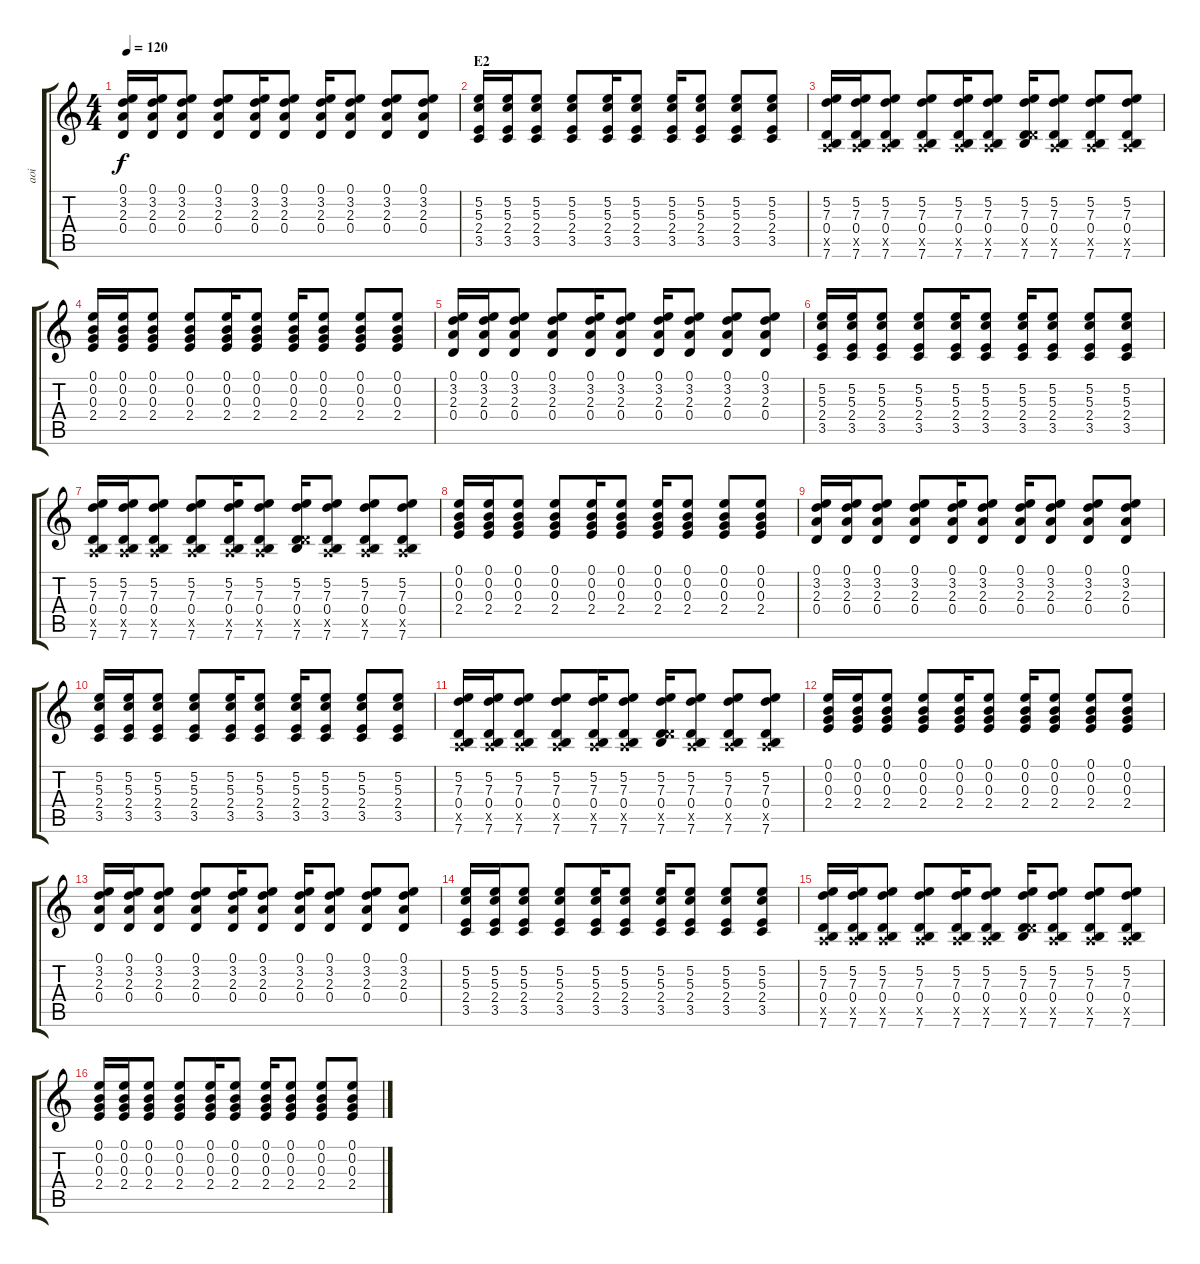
\track ("aoi " "aoi ") {instrument acousticguitarsteel}
\staff {score tabs}
\tuning (E4 B3 G3 D3 A2 E2) {hide}
\ts (4 4)
\tempo 120
\clef g2
\ks c
(0.1 3.2 2.3 0.4).16{dy f} (0.1 3.2 2.3 0.4).16 (0.1 3.2 2.3 0.4).8 (0.1 3.2 2.3 0.4).8 (0.1 3.2 2.3 0.4).16 (0.1 3.2 2.3 0.4).8 (0.1 3.2 2.3 0.4).16 (0.1 3.2 2.3 0.4).8 (0.1 3.2 2.3 0.4).8 (0.1 3.2 2.3 0.4).8 |
\section ("" "E2")
(5.2 5.3 2.4 3.5).16{volume 11} (5.2 5.3 2.4 3.5).16 (5.2 5.3 2.4 3.5).8 (5.2 5.3 2.4 3.5).8 (5.2 5.3 2.4 3.5).16 (5.2 5.3 2.4 3.5).8 (5.2 5.3 2.4 3.5).16 (5.2 5.3 2.4 3.5).8 (5.2 5.3 2.4 3.5).8 (5.2 5.3 2.4 3.5).8 |
(5.2 7.3 0.4 0.5{x} 7.6).16 (5.2 7.3 0.4 0.5{x} 7.6).16 (5.2 7.3 0.4 0.5{x} 7.6).8 (5.2 7.3 0.4 0.5{x} 7.6).8 (5.2 7.3 0.4 0.5{x} 7.6).16 (5.2 7.3 0.4 0.5{x} 7.6).8 (5.2 7.3 0.4 5.5{x} 7.6).16 (5.2 7.3 0.4 0.5{x} 7.6).8 (5.2 7.3 0.4 0.5{x} 7.6).8 (5.2 7.3 0.4 0.5{x} 7.6).8 |
(0.1 0.2 0.3 2.4).16 (0.1 0.2 0.3 2.4).16 (0.1 0.2 0.3 2.4).8 (0.1 0.2 0.3 2.4).8 (0.1 0.2 0.3 2.4).16 (0.1 0.2 0.3 2.4).8 (0.1 0.2 0.3 2.4).16 (0.1 0.2 0.3 2.4).8 (0.1 0.2 0.3 2.4).8 (0.1 0.2 0.3 2.4).8 |
(0.1 3.2 2.3 0.4).16 (0.1 3.2 2.3 0.4).16 (0.1 3.2 2.3 0.4).8 (0.1 3.2 2.3 0.4).8 (0.1 3.2 2.3 0.4).16 (0.1 3.2 2.3 0.4).8 (0.1 3.2 2.3 0.4).16 (0.1 3.2 2.3 0.4).8 (0.1 3.2 2.3 0.4).8 (0.1 3.2 2.3 0.4).8 |
(5.2 5.3 2.4 3.5).16 (5.2 5.3 2.4 3.5).16 (5.2 5.3 2.4 3.5).8 (5.2 5.3 2.4 3.5).8 (5.2 5.3 2.4 3.5).16 (5.2 5.3 2.4 3.5).8 (5.2 5.3 2.4 3.5).16 (5.2 5.3 2.4 3.5).8 (5.2 5.3 2.4 3.5).8 (5.2 5.3 2.4 3.5).8 |
(5.2 7.3 0.4 0.5{x} 7.6).16 (5.2 7.3 0.4 0.5{x} 7.6).16 (5.2 7.3 0.4 0.5{x} 7.6).8 (5.2 7.3 0.4 0.5{x} 7.6).8 (5.2 7.3 0.4 0.5{x} 7.6).16 (5.2 7.3 0.4 0.5{x} 7.6).8 (5.2 7.3 0.4 5.5{x} 7.6).16 (5.2 7.3 0.4 0.5{x} 7.6).8 (5.2 7.3 0.4 0.5{x} 7.6).8 (5.2 7.3 0.4 0.5{x} 7.6).8 |
(0.1 0.2 0.3 2.4).16 (0.1 0.2 0.3 2.4).16 (0.1 0.2 0.3 2.4).8 (0.1 0.2 0.3 2.4).8 (0.1 0.2 0.3 2.4).16 (0.1 0.2 0.3 2.4).8 (0.1 0.2 0.3 2.4).16 (0.1 0.2 0.3 2.4).8 (0.1 0.2 0.3 2.4).8 (0.1 0.2 0.3 2.4).8 |
(0.1 3.2 2.3 0.4).16 (0.1 3.2 2.3 0.4).16 (0.1 3.2 2.3 0.4).8 (0.1 3.2 2.3 0.4).8 (0.1 3.2 2.3 0.4).16 (0.1 3.2 2.3 0.4).8 (0.1 3.2 2.3 0.4).16 (0.1 3.2 2.3 0.4).8 (0.1 3.2 2.3 0.4).8 (0.1 3.2 2.3 0.4).8 |
(5.2 5.3 2.4 3.5).16{volume 11} (5.2 5.3 2.4 3.5).16 (5.2 5.3 2.4 3.5).8 (5.2 5.3 2.4 3.5).8 (5.2 5.3 2.4 3.5).16 (5.2 5.3 2.4 3.5).8 (5.2 5.3 2.4 3.5).16 (5.2 5.3 2.4 3.5).8 (5.2 5.3 2.4 3.5).8 (5.2 5.3 2.4 3.5).8 |
(5.2 7.3 0.4 0.5{x} 7.6).16 (5.2 7.3 0.4 0.5{x} 7.6).16 (5.2 7.3 0.4 0.5{x} 7.6).8 (5.2 7.3 0.4 0.5{x} 7.6).8 (5.2 7.3 0.4 0.5{x} 7.6).16 (5.2 7.3 0.4 0.5{x} 7.6).8 (5.2 7.3 0.4 5.5{x} 7.6).16 (5.2 7.3 0.4 0.5{x} 7.6).8 (5.2 7.3 0.4 0.5{x} 7.6).8 (5.2 7.3 0.4 0.5{x} 7.6).8 |
(0.1 0.2 0.3 2.4).16 (0.1 0.2 0.3 2.4).16 (0.1 0.2 0.3 2.4).8 (0.1 0.2 0.3 2.4).8 (0.1 0.2 0.3 2.4).16 (0.1 0.2 0.3 2.4).8 (0.1 0.2 0.3 2.4).16 (0.1 0.2 0.3 2.4).8 (0.1 0.2 0.3 2.4).8 (0.1 0.2 0.3 2.4).8 |
(0.1 3.2 2.3 0.4).16 (0.1 3.2 2.3 0.4).16 (0.1 3.2 2.3 0.4).8 (0.1 3.2 2.3 0.4).8 (0.1 3.2 2.3 0.4).16 (0.1 3.2 2.3 0.4).8 (0.1 3.2 2.3 0.4).16 (0.1 3.2 2.3 0.4).8 (0.1 3.2 2.3 0.4).8 (0.1 3.2 2.3 0.4).8 |
(5.2 5.3 2.4 3.5).16 (5.2 5.3 2.4 3.5).16 (5.2 5.3 2.4 3.5).8 (5.2 5.3 2.4 3.5).8 (5.2 5.3 2.4 3.5).16 (5.2 5.3 2.4 3.5).8 (5.2 5.3 2.4 3.5).16 (5.2 5.3 2.4 3.5).8 (5.2 5.3 2.4 3.5).8 (5.2 5.3 2.4 3.5).8 |
(5.2 7.3 0.4 0.5{x} 7.6).16 (5.2 7.3 0.4 0.5{x} 7.6).16 (5.2 7.3 0.4 0.5{x} 7.6).8 (5.2 7.3 0.4 0.5{x} 7.6).8 (5.2 7.3 0.4 0.5{x} 7.6).16 (5.2 7.3 0.4 0.5{x} 7.6).8 (5.2 7.3 0.4 5.5{x} 7.6).16 (5.2 7.3 0.4 0.5{x} 7.6).8 (5.2 7.3 0.4 0.5{x} 7.6).8 (5.2 7.3 0.4 0.5{x} 7.6).8 |
(0.1 0.2 0.3 2.4).16 (0.1 0.2 0.3 2.4).16 (0.1 0.2 0.3 2.4).8 (0.1 0.2 0.3 2.4).8 (0.1 0.2 0.3 2.4).16 (0.1 0.2 0.3 2.4).8 (0.1 0.2 0.3 2.4).16 (0.1 0.2 0.3 2.4).8 (0.1 0.2 0.3 2.4).8 (0.1 0.2 0.3 2.4).8
